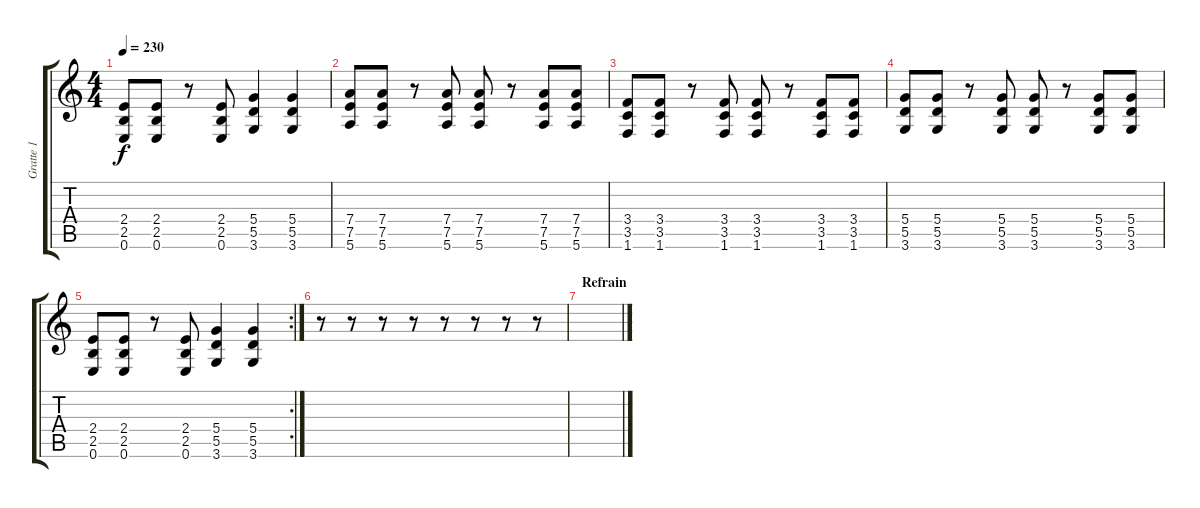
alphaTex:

\track ("Gratte 1" "Gratte 1") {instrument electricguitarmuted}
\staff {score tabs}
\tuning (E4 B3 G3 D3 A2 E2) {hide}
\ts (4 4)
\tempo 230
\clef g2
\ks c
(2.4 2.5 0.6).8{dy f} (2.4 2.5 0.6).8 r.8 (2.4 2.5 0.6).8 (5.4 5.5 3.6).4 (5.4 5.5 3.6).4 |
(7.4 7.5 5.6).8 (7.4 7.5 5.6).8 r.8 (7.4 7.5 5.6).8 (7.4 7.5 5.6).8 r.8 (7.4 7.5 5.6).8 (7.4 7.5 5.6).8 |
(3.4 3.5 1.6).8 (3.4 3.5 1.6).8 r.8 (3.4 3.5 1.6).8 (3.4 3.5 1.6).8 r.8 (3.4 3.5 1.6).8 (3.4 3.5 1.6).8 |
(5.4 5.5 3.6).8 (5.4 5.5 3.6).8 r.8 (5.4 5.5 3.6).8 (5.4 5.5 3.6).8 r.8 (5.4 5.5 3.6).8 (5.4 5.5 3.6).8 |
\rc 2
(2.4 2.5 0.6).8 (2.4 2.5 0.6).8 r.8 (2.4 2.5 0.6).8 (5.4 5.5 3.6).4 (5.4 5.5 3.6).4 |
r.8 r.8 r.8 r.8 r.8 r.8 r.8 r.8 |
\section ("" "Refrain")
